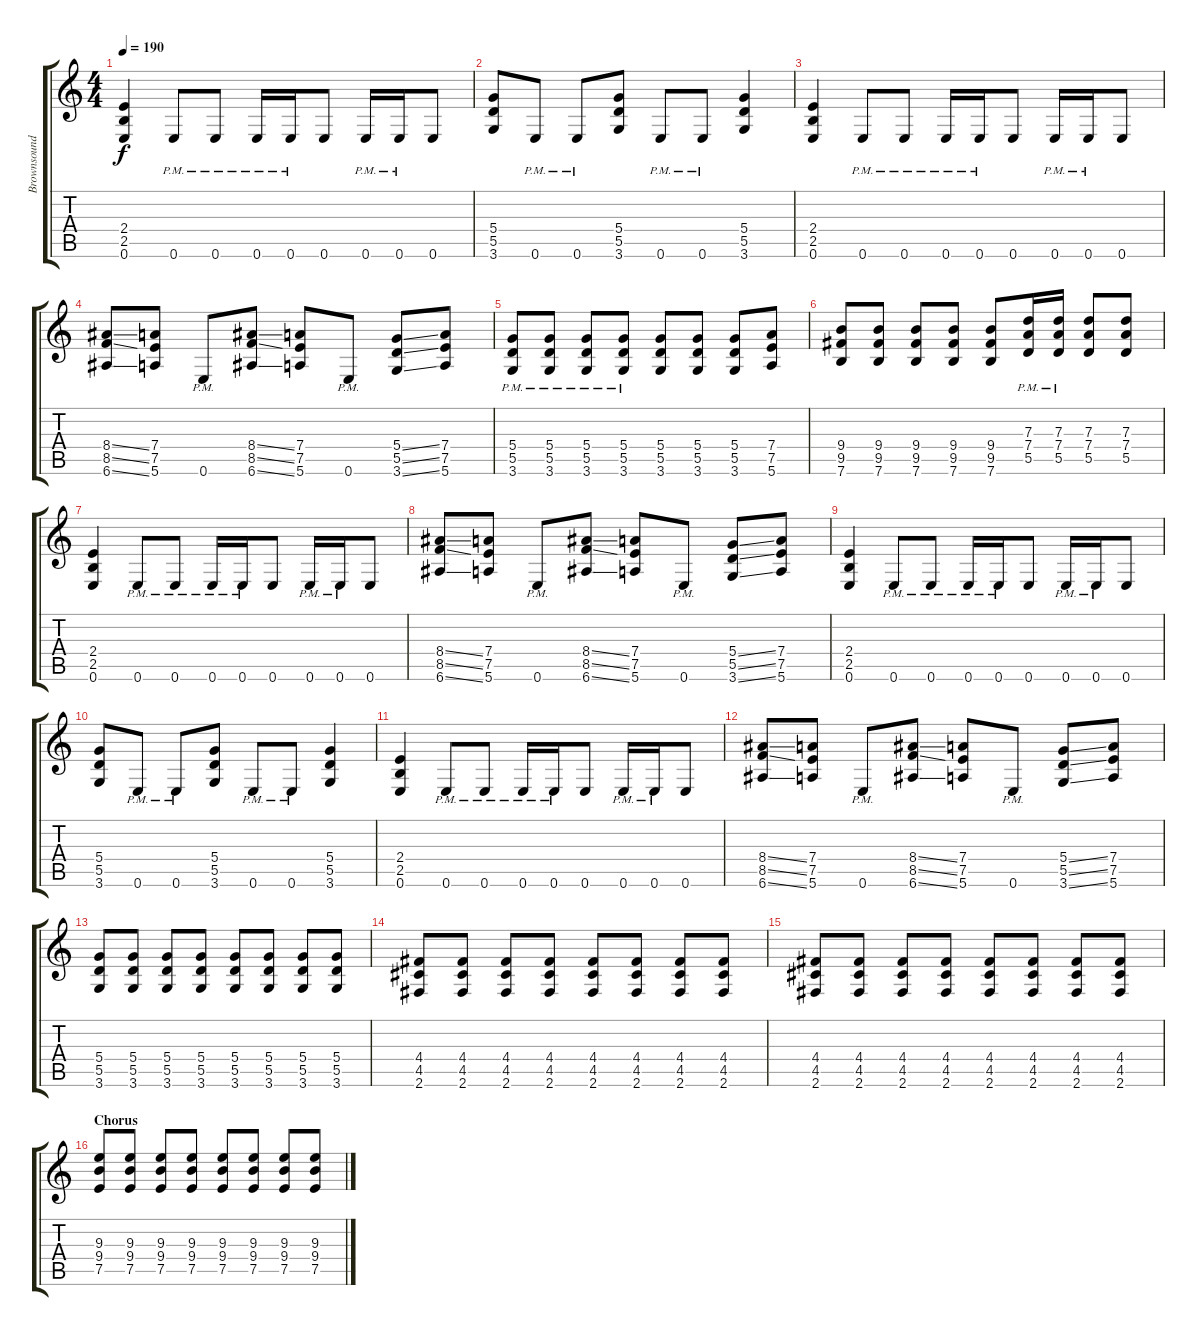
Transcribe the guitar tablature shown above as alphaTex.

\track ("Brownsound" "Brownsound") {instrument overdrivenguitar}
\staff {score tabs}
\tuning (E4 B3 G3 D3 A2 E2) {hide}
\ts (4 4)
\tempo 190
\clef g2
\ks c
(2.4 2.5 0.6).4{dy f} 0.6{pm}.8 0.6{pm}.8 0.6{pm}.16 0.6{pm}.16 0.6.8 0.6{pm}.16 0.6{pm}.16 0.6.8 |
(5.4 5.5 3.6).8 0.6{pm}.8 0.6{pm}.8 (5.4 5.5 3.6).8 0.6{pm}.8 0.6{pm}.8 (5.4 5.5 3.6).4 |
(2.4 2.5 0.6).4 0.6{pm}.8 0.6{pm}.8 0.6{pm}.16 0.6{pm}.16 0.6.8 0.6{pm}.16 0.6{pm}.16 0.6.8 |
(8.4{ss} 8.5{ss} 6.6{ss}).8 (7.4 7.5 5.6).8 0.6{pm}.8 (8.4{ss} 8.5{ss} 6.6{ss}).8 (7.4 7.5 5.6).8 0.6{pm}.8 (5.4{ss} 5.5{ss} 3.6{ss}).8 (7.4 7.5 5.6).8 |
(5.4{pm} 5.5{pm} 3.6{pm}).8 (5.4{pm} 5.5{pm} 3.6{pm}).8 (5.4{pm} 5.5{pm} 3.6{pm}).8 (5.4{pm} 5.5{pm} 3.6{pm}).8 (5.4 5.5 3.6).8 (5.4 5.5 3.6).8 (5.4 5.5 3.6).8 (7.4 7.5 5.6).8 |
(9.4 9.5 7.6).8 (9.4 9.5 7.6).8 (9.4 9.5 7.6).8 (9.4 9.5 7.6).8 (9.4 9.5 7.6).8 (7.3{pm} 7.4{pm} 5.5{pm}).16 (7.3{pm} 7.4{pm} 5.5{pm}).16 (7.3 7.4 5.5).8 (7.3 7.4 5.5).8 |
(2.4 2.5 0.6).4 0.6{pm}.8 0.6{pm}.8 0.6{pm}.16 0.6{pm}.16 0.6.8 0.6{pm}.16 0.6{pm}.16 0.6.8 |
(8.4{ss} 8.5{ss} 6.6{ss}).8 (7.4 7.5 5.6).8 0.6{pm}.8 (8.4{ss} 8.5{ss} 6.6{ss}).8 (7.4 7.5 5.6).8 0.6{pm}.8 (5.4{ss} 5.5{ss} 3.6{ss}).8 (7.4 7.5 5.6).8 |
(2.4 2.5 0.6).4 0.6{pm}.8 0.6{pm}.8 0.6{pm}.16 0.6{pm}.16 0.6.8 0.6{pm}.16 0.6{pm}.16 0.6.8 |
(5.4 5.5 3.6).8 0.6{pm}.8 0.6{pm}.8 (5.4 5.5 3.6).8 0.6{pm}.8 0.6{pm}.8 (5.4 5.5 3.6).4 |
(2.4 2.5 0.6).4 0.6{pm}.8 0.6{pm}.8 0.6{pm}.16 0.6{pm}.16 0.6.8 0.6{pm}.16 0.6{pm}.16 0.6.8 |
(8.4{ss} 8.5{ss} 6.6{ss}).8 (7.4 7.5 5.6).8 0.6{pm}.8 (8.4{ss} 8.5{ss} 6.6{ss}).8 (7.4 7.5 5.6).8 0.6{pm}.8 (5.4{ss} 5.5{ss} 3.6{ss}).8 (7.4 7.5 5.6).8 |
(5.4 5.5 3.6).8 (5.4 5.5 3.6).8 (5.4 5.5 3.6).8 (5.4 5.5 3.6).8 (5.4 5.5 3.6).8 (5.4 5.5 3.6).8 (5.4 5.5 3.6).8 (5.4 5.5 3.6).8 |
(4.4 4.5 2.6).8 (4.4 4.5 2.6).8 (4.4 4.5 2.6).8 (4.4 4.5 2.6).8 (4.4 4.5 2.6).8 (4.4 4.5 2.6).8 (4.4 4.5 2.6).8 (4.4 4.5 2.6).8 |
(4.4 4.5 2.6).8 (4.4 4.5 2.6).8 (4.4 4.5 2.6).8 (4.4 4.5 2.6).8 (4.4 4.5 2.6).8 (4.4 4.5 2.6).8 (4.4 4.5 2.6).8 (4.4 4.5 2.6).8 |
\section ("" "Chorus")
(9.3 9.4 7.5).8 (9.3 9.4 7.5).8 (9.3 9.4 7.5).8 (9.3 9.4 7.5).8 (9.3 9.4 7.5).8 (9.3 9.4 7.5).8 (9.3 9.4 7.5).8 (9.3 9.4 7.5).8
